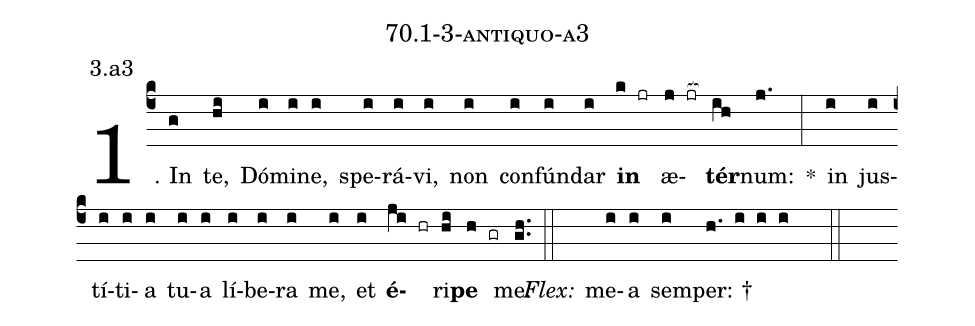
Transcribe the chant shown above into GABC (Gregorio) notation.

name: 70.1-3-antiquo-a3;
annotation: 3.a3;
%%
(c4)1. In(g) te,(hi) Dó(i)mi(i)ne,(i) spe(i)rá(i)vi,(i) non(i) con(i)fún(i)dar(i) <b>in</b>(k jr) æ(j jr[ocb:1{])<b>tér</b>(ih[ocb:0}])num:(j.) *(:) in(i) jus(i)tí(i)ti(i)a(i) tu(i)a(i) lí(i)be(i)ra(i) me,(i) et(i) <b>é</b>(ji hr)ri(hi)<b>pe</b>(h gr) me.(gh..) (::)
<i>Flex:</i>()  me(i)a(i) sem(i)per: †(h. i i i  ::)
